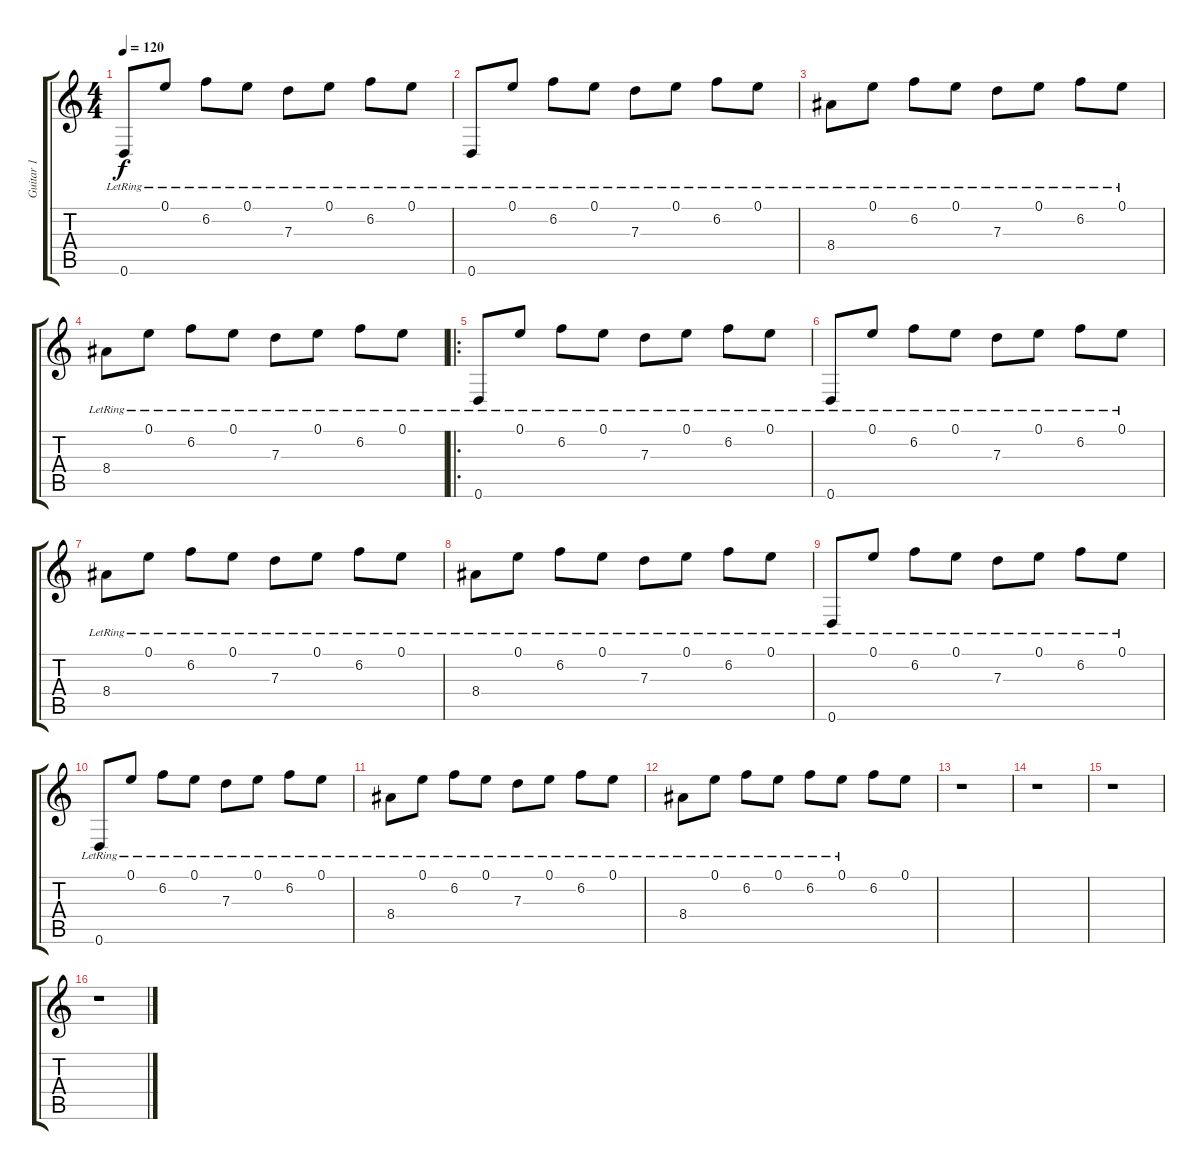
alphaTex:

\track ("Guitar 1" "Guitar 1") {instrument electricguitarjazz}
\staff {score tabs}
\tuning (E4 B3 G3 D3 A2 D2) {hide}
\ts (4 4)
\tempo 120
\clef g2
\ks c
0.6{lr}.8{dy f instrument electricguitarjazz} 0.1{lr}.8 6.2{lr}.8 0.1{lr}.8 7.3{lr}.8 0.1{lr}.8 6.2{lr}.8 0.1{lr}.8 |
0.6{lr}.8 0.1{lr}.8 6.2{lr}.8 0.1{lr}.8 7.3{lr}.8 0.1{lr}.8 6.2{lr}.8 0.1{lr}.8 |
8.4{lr}.8 0.1{lr}.8 6.2{lr}.8 0.1{lr}.8 7.3{lr}.8 0.1{lr}.8 6.2{lr}.8 0.1{lr}.8 |
8.4{lr}.8 0.1{lr}.8 6.2{lr}.8 0.1{lr}.8 7.3{lr}.8 0.1{lr}.8 6.2{lr}.8 0.1{lr}.8 |
\ro
0.6{lr}.8 0.1{lr}.8 6.2{lr}.8 0.1{lr}.8 7.3{lr}.8 0.1{lr}.8 6.2{lr}.8 0.1{lr}.8 |
0.6{lr}.8 0.1{lr}.8 6.2{lr}.8 0.1{lr}.8 7.3{lr}.8 0.1{lr}.8 6.2{lr}.8 0.1{lr}.8 |
8.4{lr}.8 0.1{lr}.8 6.2{lr}.8 0.1{lr}.8 7.3{lr}.8 0.1{lr}.8 6.2{lr}.8 0.1{lr}.8 |
8.4{lr}.8 0.1{lr}.8 6.2{lr}.8 0.1{lr}.8 7.3{lr}.8 0.1{lr}.8 6.2{lr}.8 0.1{lr}.8 |
0.6{lr}.8 0.1{lr}.8 6.2{lr}.8 0.1{lr}.8 7.3{lr}.8 0.1{lr}.8 6.2{lr}.8 0.1{lr}.8 |
0.6{lr}.8 0.1{lr}.8 6.2{lr}.8 0.1{lr}.8 7.3{lr}.8 0.1{lr}.8 6.2{lr}.8 0.1{lr}.8 |
8.4{lr}.8 0.1{lr}.8 6.2{lr}.8 0.1{lr}.8 7.3{lr}.8 0.1{lr}.8 6.2{lr}.8 0.1{lr}.8 |
8.4{lr}.8 0.1{lr}.8 6.2{lr}.8 0.1{lr}.8 6.2{lr}.8 0.1{lr}.8 6.2.8 0.1.8 |
r.1 |
r.1 |
r.1 |
r.1
